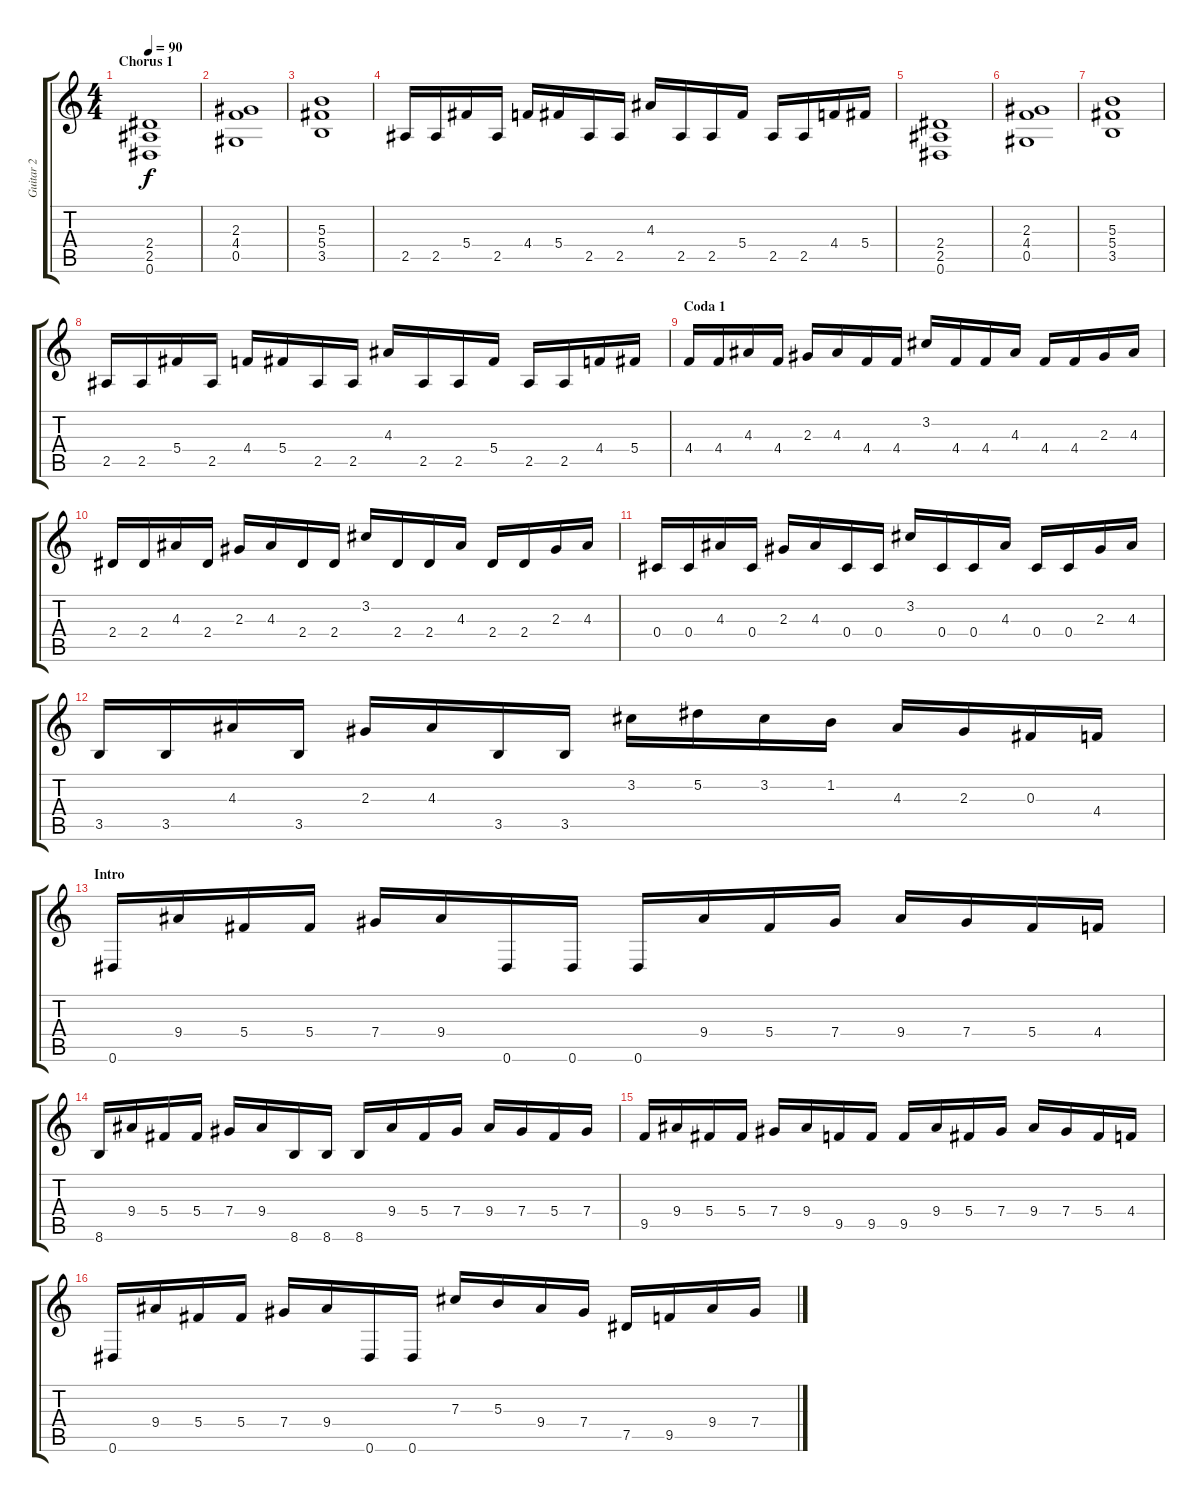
\track ("Guitar 2" "Guitar 2") {instrument distortionguitar}
\staff {score tabs}
\tuning (Eb4 Bb3 Gb3 Db3 Ab2 Eb2) {hide}
\ts (4 4)
\section ("" "Chorus 1")
\tempo 90
\clef g2
\ks c
(2.4 2.5 0.6).1{dy f} |
(2.3 4.4 0.5).1 |
(5.3 5.4 3.5).1 |
2.5.16 2.5.16 5.4.16 2.5.16 4.4.16 5.4.16 2.5.16 2.5.16 4.3.16 2.5.16 2.5.16 5.4.16 2.5.16 2.5.16 4.4.16 5.4.16 |
(2.4 2.5 0.6).1 |
(2.3 4.4 0.5).1 |
(5.3 5.4 3.5).1 |
2.5.16 2.5.16 5.4.16 2.5.16 4.4.16 5.4.16 2.5.16 2.5.16 4.3.16 2.5.16 2.5.16 5.4.16 2.5.16 2.5.16 4.4.16 5.4.16 |
\section ("" "Coda 1")
4.4.16 4.4.16 4.3.16 4.4.16 2.3.16 4.3.16 4.4.16 4.4.16 3.2.16 4.4.16 4.4.16 4.3.16 4.4.16 4.4.16 2.3.16 4.3.16 |
2.4.16 2.4.16 4.3.16 2.4.16 2.3.16 4.3.16 2.4.16 2.4.16 3.2.16 2.4.16 2.4.16 4.3.16 2.4.16 2.4.16 2.3.16 4.3.16 |
0.4.16 0.4.16 4.3.16 0.4.16 2.3.16 4.3.16 0.4.16 0.4.16 3.2.16 0.4.16 0.4.16 4.3.16 0.4.16 0.4.16 2.3.16 4.3.16 |
3.5.16 3.5.16 4.3.16 3.5.16 2.3.16 4.3.16 3.5.16 3.5.16 3.2.16 5.2.16 3.2.16 1.2.16 4.3.16 2.3.16 0.3.16 4.4.16 |
\section ("" "Intro")
0.6.16 9.4.16 5.4.16 5.4.16 7.4.16 9.4.16 0.6.16 0.6.16 0.6.16 9.4.16 5.4.16 7.4.16 9.4.16 7.4.16 5.4.16 4.4.16 |
8.6.16 9.4.16 5.4.16 5.4.16 7.4.16 9.4.16 8.6.16 8.6.16 8.6.16 9.4.16 5.4.16 7.4.16 9.4.16 7.4.16 5.4.16 7.4.16 |
9.5.16 9.4.16 5.4.16 5.4.16 7.4.16 9.4.16 9.5.16 9.5.16 9.5.16 9.4.16 5.4.16 7.4.16 9.4.16 7.4.16 5.4.16 4.4.16 |
0.6.16 9.4.16 5.4.16 5.4.16 7.4.16 9.4.16 0.6.16 0.6.16 7.3.16 5.3.16 9.4.16 7.4.16 7.5.16 9.5.16 9.4.16 7.4.16
